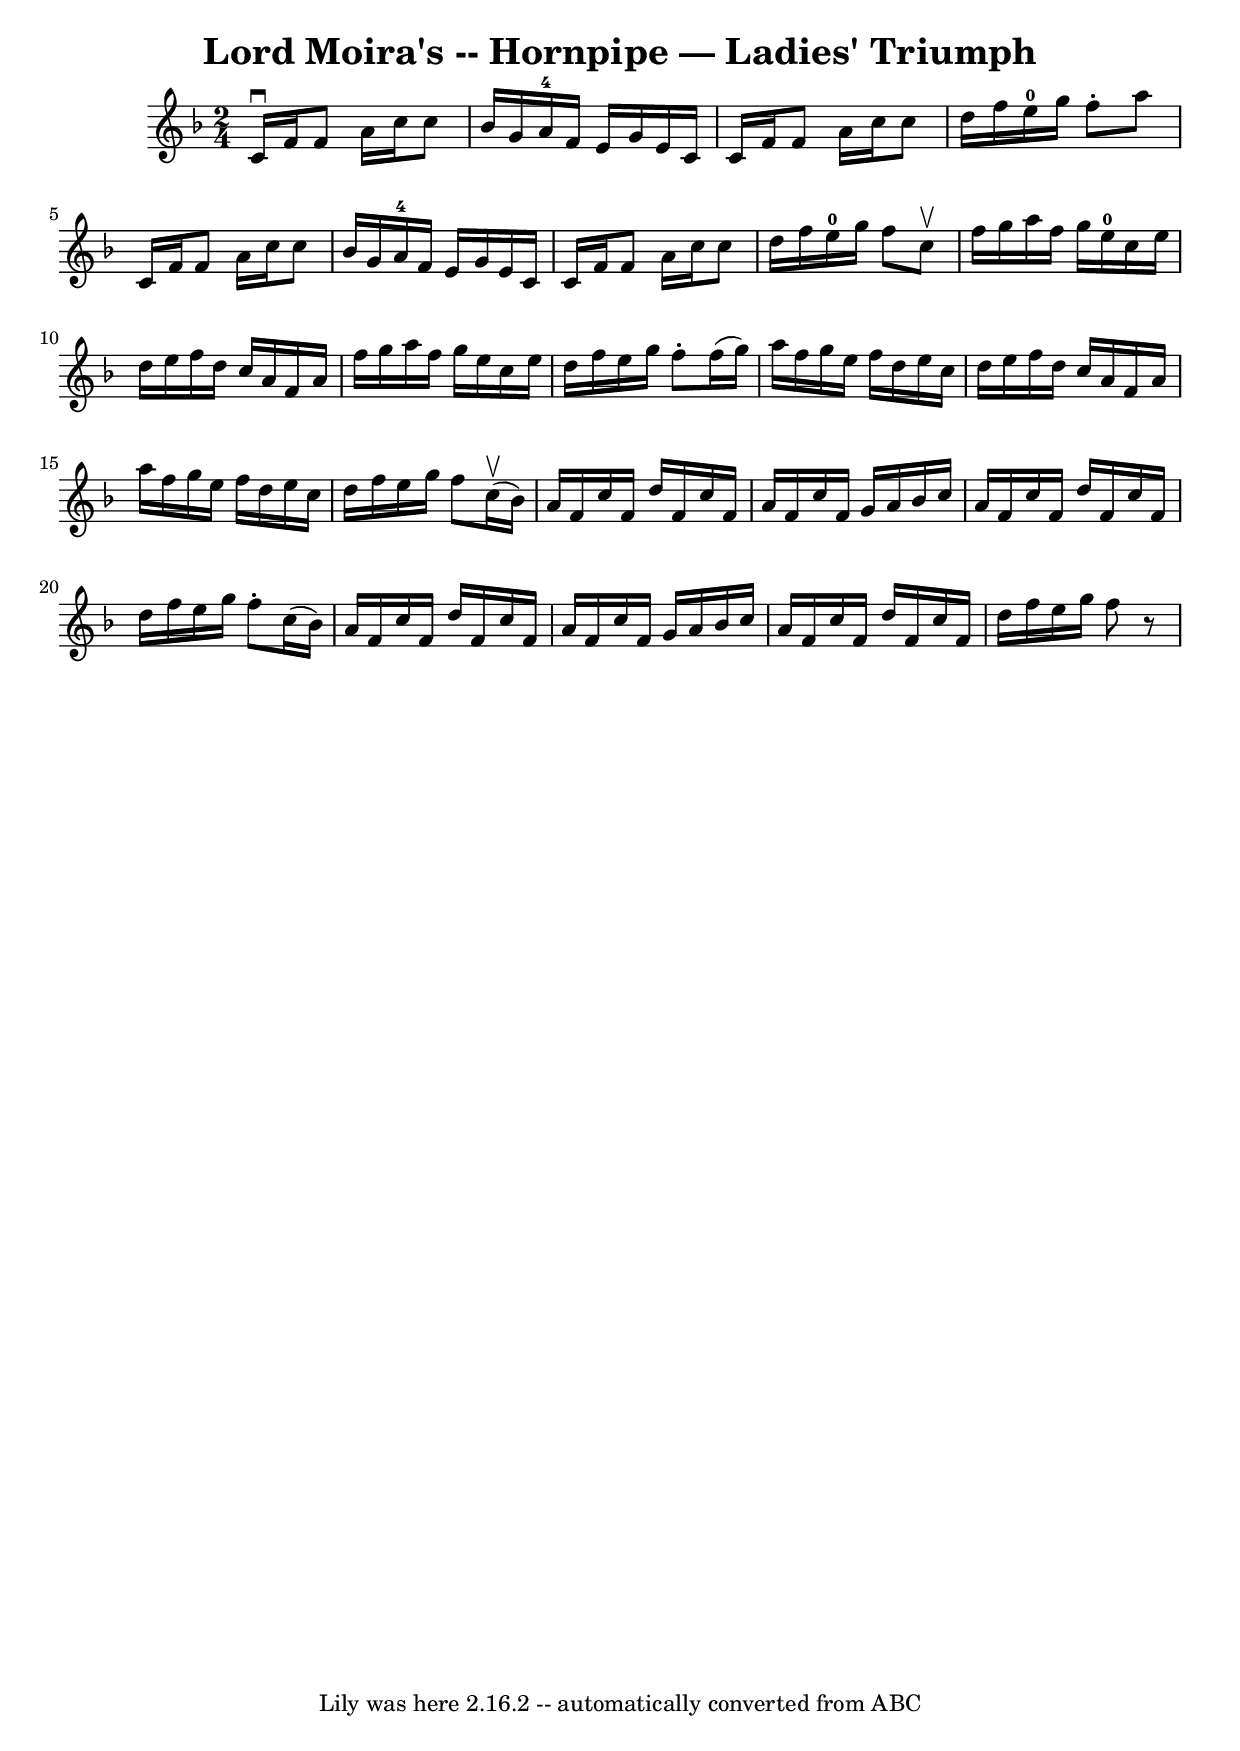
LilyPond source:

\version "2.16.2"
\include "Mammoth.ily"
\header {
  %% book = "Cole's 1000 Fiddle Tunes"
  crossRefNumber = "1"
  footnotes = ""
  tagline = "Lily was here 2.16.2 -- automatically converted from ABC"
  title = "Lord Moira's -- Hornpipe — Ladies' Triumph"

}
voicedefault =  {


  \time 2/4 
  \key f \major
  c'16^\downbow f'16 f'8 a'16 c''16 c''8 
  |
  bes'16 g'16 a'16-4 f'16 e'16 g'16 e'16 c'16  
  |
  c'16 f'16 f'8 a'16 c''16 c''8  |
  d''16    
  f''16 e''16-0 g''16 f''8-. a''8  |
  c'16 f'16 f'8 
  a'16 c''16 c''8  |
  bes'16 g'16 a'16-4 f'16 e'16 
  g'16 e'16 c'16  |
  c'16 f'16 f'8 a'16 c''16    
  c''8  |
  d''16 f''16 e''16-0 g''16 f''8 c''8^\upbow 
  |
  f''16 g''16 a''16 f''16 g''16 e''16-0 c''16    
  e''16  |
  d''16 e''16 f''16 d''16 c''16 a'16 f'16    
  a'16  |
  f''16 g''16 a''16 f''16 g''16 e''16 c''16    
  e''16  |
  d''16 f''16 e''16 g''16 f''8-. f''16 (g''16 
  ) |
  a''16 f''16 g''16 e''16 f''16 d''16 e''16    
  c''16  |
  d''16 e''16 f''16 d''16 c''16 a'16 f'16    
  a'16  |
  a''16 f''16 g''16 e''16 f''16 d''16 e''16    
  c''16  |
  d''16 f''16 e''16 g''16 f''8 c''16 (^\upbow  
  bes'16) |
  a'16 f'16 c''16 f'16 d''16 f'16    
  c''16 f'16  |
  a'16 f'16 c''16 f'16 g'16 a'16    
  bes'16 c''16  |
  a'16 f'16 c''16 f'16 d''16 f'16    
  c''16 f'16  |
  d''16 f''16 e''16 g''16 f''8-. c''16 (
  bes'16) |
  a'16 f'16 c''16 f'16 d''16 f'16    
  c''16 f'16  |
  a'16 f'16 c''16 f'16 g'16 a'16    
  bes'16 c''16  |
  a'16 f'16 c''16 f'16 d''16 f'16    
  c''16 f'16  |
  d''16 f''16 e''16 g''16 f''8    r8 
  |
  

}

\score{
  <<

    \context Staff="default"
    {
      \voicedefault 
      
    }

  >>
  \layout {
    
  }
  \midi {
  }

}
